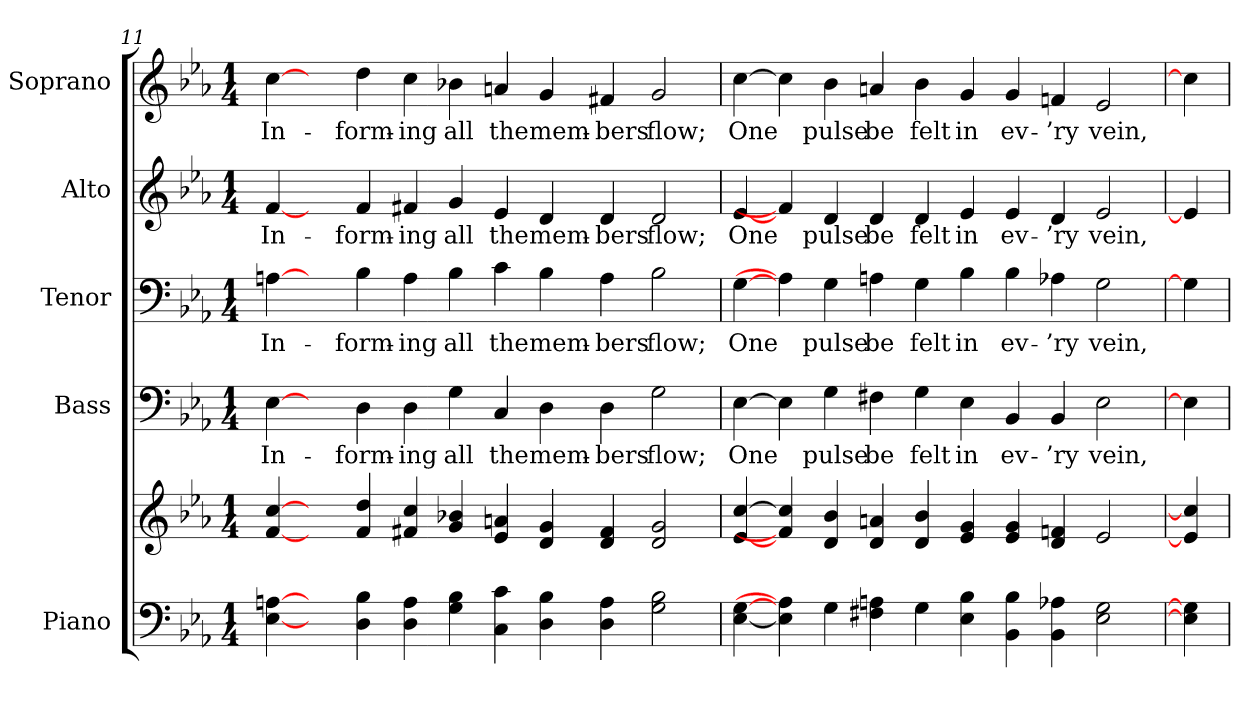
**kern	**kern	**kern	**text	**kern	**text	**kern	**text	**kern	**text
*part5	*part5	*part4	*part4	*part3	*part3	*part2	*part2	*part1	*part1
*staff6	*staff5	*staff4	*staff4	*staff3	*staff3	*staff2	*staff2	*staff1	*staff1
*I"Piano	*	*I"Bass	*	*I"Tenor	*	*I"Alto	*	*I"Soprano	*
*I'Pno.	*	*I'B.	*	*I'T.	*	*I'A.	*	*I'S.	*
!!LO:PB:g=z
*clefF4	*clefG2	*clefF4	*	*clefF4	*	*clefG2	*	*clefG2	*
*k[b-e-a-]	*k[b-e-a-]	*k[b-e-a-]	*	*k[b-e-a-]	*	*k[b-e-a-]	*	*k[b-e-a-]	*
*E-:	*E-:	*E-:	*	*E-:	*	*E-:	*	*E-:	*
*M1/4	*M1/4	*M1/4	*	*M1/4	*	*M1/4	*	*M1/4	*
=11	=11	=11	=11	=11	=11	=11	=11	=11	=11
!	!	!	!LO:LY:b:color=#000000	!	!	!	!	!	!
!	!	!	!	!	!LO:LY:b:color=#000000	!	!	!	!
!	!	!	!	!	!	!	!LO:LY:b:color=#000000	!	!
!	!	!	!	!	!	!	!	!	!LO:LY:b:color=#000000
[4E-i\ [4Ani	[4fi/ [4cci	[4E-i\	In-	[4Ani\	In-	[4fi/	In-	[4cci\	In-
4ryy	4ryy	4ryy	.	4ryy	.	4ryy	.	4ryy	.
!	!	!	!LO:LY:b:color=#000000	!	!	!	!	!	!
!	!	!	!	!	!LO:LY:b:color=#000000	!	!	!	!
!	!	!	!	!	!	!	!LO:LY:b:color=#000000	!	!
!	!	!	!	!	!	!	!	!	!LO:LY:b:color=#000000
4Di\ 4B-i	4fi/ 4ddi	4Di\	-form-	4B-i\	-form-	4fi/	-form-	4ddi\	-form-
!	!	!	!LO:LY:b:color=#000000	!	!	!	!	!	!
!	!	!	!	!	!LO:LY:b:color=#000000	!	!	!	!
!	!	!	!	!	!	!	!LO:LY:b:color=#000000	!	!
!	!	!	!	!	!	!	!	!	!LO:LY:b:color=#000000
4Di\ 4Ai	4f#Xi/ 4cci	4Di\	-ing	4Ai\	-ing	4f#Xi/	-ing	4cci\	-ing
!	!	!	!LO:LY:b:color=#000000	!	!	!	!	!	!
!	!	!	!	!	!LO:LY:b:color=#000000	!	!	!	!
!	!	!	!	!	!	!	!LO:LY:b:color=#000000	!	!
!	!	!	!	!	!	!	!	!	!LO:LY:b:color=#000000
4Gi\ 4B-i	4gi/ 4b-Xi	4Gi\	all	4B-i\	all	4gi/	all	4b-Xi\	all
!	!	!	!LO:LY:b:color=#000000	!	!	!	!	!	!
!	!	!	!	!	!LO:LY:b:color=#000000	!	!	!	!
!	!	!	!	!	!	!	!LO:LY:b:color=#000000	!	!
!	!	!	!	!	!	!	!	!	!LO:LY:b:color=#000000
4Ci\ 4ci	4e-i/ 4ani	4Ci/	the	4ci\	the	4e-i/	the	4ani/	the
!	!	!	!LO:LY:b:color=#000000	!	!	!	!	!	!
!	!	!	!	!	!LO:LY:b:color=#000000	!	!	!	!
!	!	!	!	!	!	!	!LO:LY:b:color=#000000	!	!
!	!	!	!	!	!	!	!	!	!LO:LY:b:color=#000000
4Di\ 4B-i	4di/ 4gi	4Di\	mem-	4B-i\	mem-	4di/	mem-	4gi/	mem-
!	!	!	!LO:LY:b:color=#000000	!	!	!	!	!	!
!	!	!	!	!	!LO:LY:b:color=#000000	!	!	!	!
!	!	!	!	!	!	!	!LO:LY:b:color=#000000	!	!
!	!	!	!	!	!	!	!	!	!LO:LY:b:color=#000000
4Di\ 4Ai	4di/ 4f#i	4Di\	-bers	4Ai\	-bers	4di/	-bers	4f#Xi/	-bers
!	!	!	!LO:LY:b:color=#000000	!	!	!	!	!	!
!	!	!	!	!	!LO:LY:b:color=#000000	!	!	!	!
!	!	!	!	!	!	!	!LO:LY:b:color=#000000	!	!
!	!	!	!	!	!	!	!	!	!LO:LY:b:color=#000000
2Gi\ 2B-i	2di/ 2gi	2Gi\	flow;	2B-i\	flow;	2di/	flow;	2gi/	flow;
!!LO:PB:g=z
=12	=12	=12	=12	=12	=12	=12	=12	=12	=12
!	!	!	!LO:LY:b:color=#000000	!	!	!	!	!	!
!	!	!	!	!	!LO:LY:b:color=#000000	!	!	!	!
!	!	!	!	!	!	!	!LO:LY:b:color=#000000	!	!
!	!	!	!	!	!	!	!	!	!LO:LY:b:color=#000000
[4E-i\ [4Gi	[4e-i/ [4cci	[4E-i\	One	[4Gi\	One	[4e-i/	One	[4cci\	One
4E-i\] 4Ai]	4fi/] 4cci]	4E-i\]	.	4Ai\]	.	4fi/]	.	4cci\]	.
!	!	!	!LO:LY:b:color=#000000	!	!	!	!	!	!
!	!	!	!	!	!LO:LY:b:color=#000000	!	!	!	!
!	!	!	!	!	!	!	!LO:LY:b:color=#000000	!	!
!	!	!	!	!	!	!	!	!	!LO:LY:b:color=#000000
4Gi\	4di/ 4b-i	4Gi\	pulse	4Gi\	pulse	4di/	pulse	4b-i\	pulse
!	!	!	!LO:LY:b:color=#000000	!	!	!	!	!	!
!	!	!	!	!	!LO:LY:b:color=#000000	!	!	!	!
!	!	!	!	!	!	!	!LO:LY:b:color=#000000	!	!
!	!	!	!	!	!	!	!	!	!LO:LY:b:color=#000000
4F#Xi\ 4Ani	4di/ 4ani	4F#Xi\	be	4Ani\	be	4di/	be	4ani/	be
!	!	!	!LO:LY:b:color=#000000	!	!	!	!	!	!
!	!	!	!	!	!LO:LY:b:color=#000000	!	!	!	!
!	!	!	!	!	!	!	!LO:LY:b:color=#000000	!	!
!	!	!	!	!	!	!	!	!	!LO:LY:b:color=#000000
4Gi\	4di/ 4b-i	4Gi\	felt	4Gi\	felt	4di/	felt	4b-i\	felt
!	!	!	!LO:LY:b:color=#000000	!	!	!	!	!	!
!	!	!	!	!	!LO:LY:b:color=#000000	!	!	!	!
!	!	!	!	!	!	!	!LO:LY:b:color=#000000	!	!
!	!	!	!	!	!	!	!	!	!LO:LY:b:color=#000000
4E-i\ 4B-i	4e-i/ 4gi	4E-i\	in	4B-i\	in	4e-i/	in	4gi/	in
!	!	!	!LO:LY:b:color=#000000	!	!	!	!	!	!
!	!	!	!	!	!LO:LY:b:color=#000000	!	!	!	!
!	!	!	!	!	!	!	!LO:LY:b:color=#000000	!	!
!	!	!	!	!	!	!	!	!	!LO:LY:b:color=#000000
4BB-i\ 4B-i	4e-i/ 4gi	4BB-i/	ev-	4B-i\	ev-	4e-i/	ev-	4gi/	ev-
!	!	!	!LO:LY:b:color=#000000	!	!	!	!	!	!
!	!	!	!	!	!LO:LY:b:color=#000000	!	!	!	!
!	!	!	!	!	!	!	!LO:LY:b:color=#000000	!	!
!	!	!	!	!	!	!	!	!	!LO:LY:b:color=#000000
4BB-i\ 4A-Xi	4di/ 4fni	4BB-i/	-’ry	4A-Xi\	-’ry	4di/	-’ry	4fni/	-’ry
!	!	!	!LO:LY:b:color=#000000	!	!	!	!	!	!
!	!	!	!	!	!LO:LY:b:color=#000000	!	!	!	!
!	!	!	!	!	!	!	!LO:LY:b:color=#000000	!	!
!	!	!	!	!	!	!	!	!	!LO:LY:b:color=#000000
2E-i\ 2Gi	2e-i/	2E-i\	vein,	2Gi\	vein,	2e-i/	vein,	2e-i/	vein,
=13	=13	=13	=13	=13	=13	=13	=13	=13	=13
4E-i\] 4Gi]	4e-i/] 4cci]	4E-i\]	.	4Gi\]	.	4e-i/]	.	4cci\]	.
=	=	=	=	=	=	=	=	=	=
*-	*-	*-	*-	*-	*-	*-	*-	*-	*-
